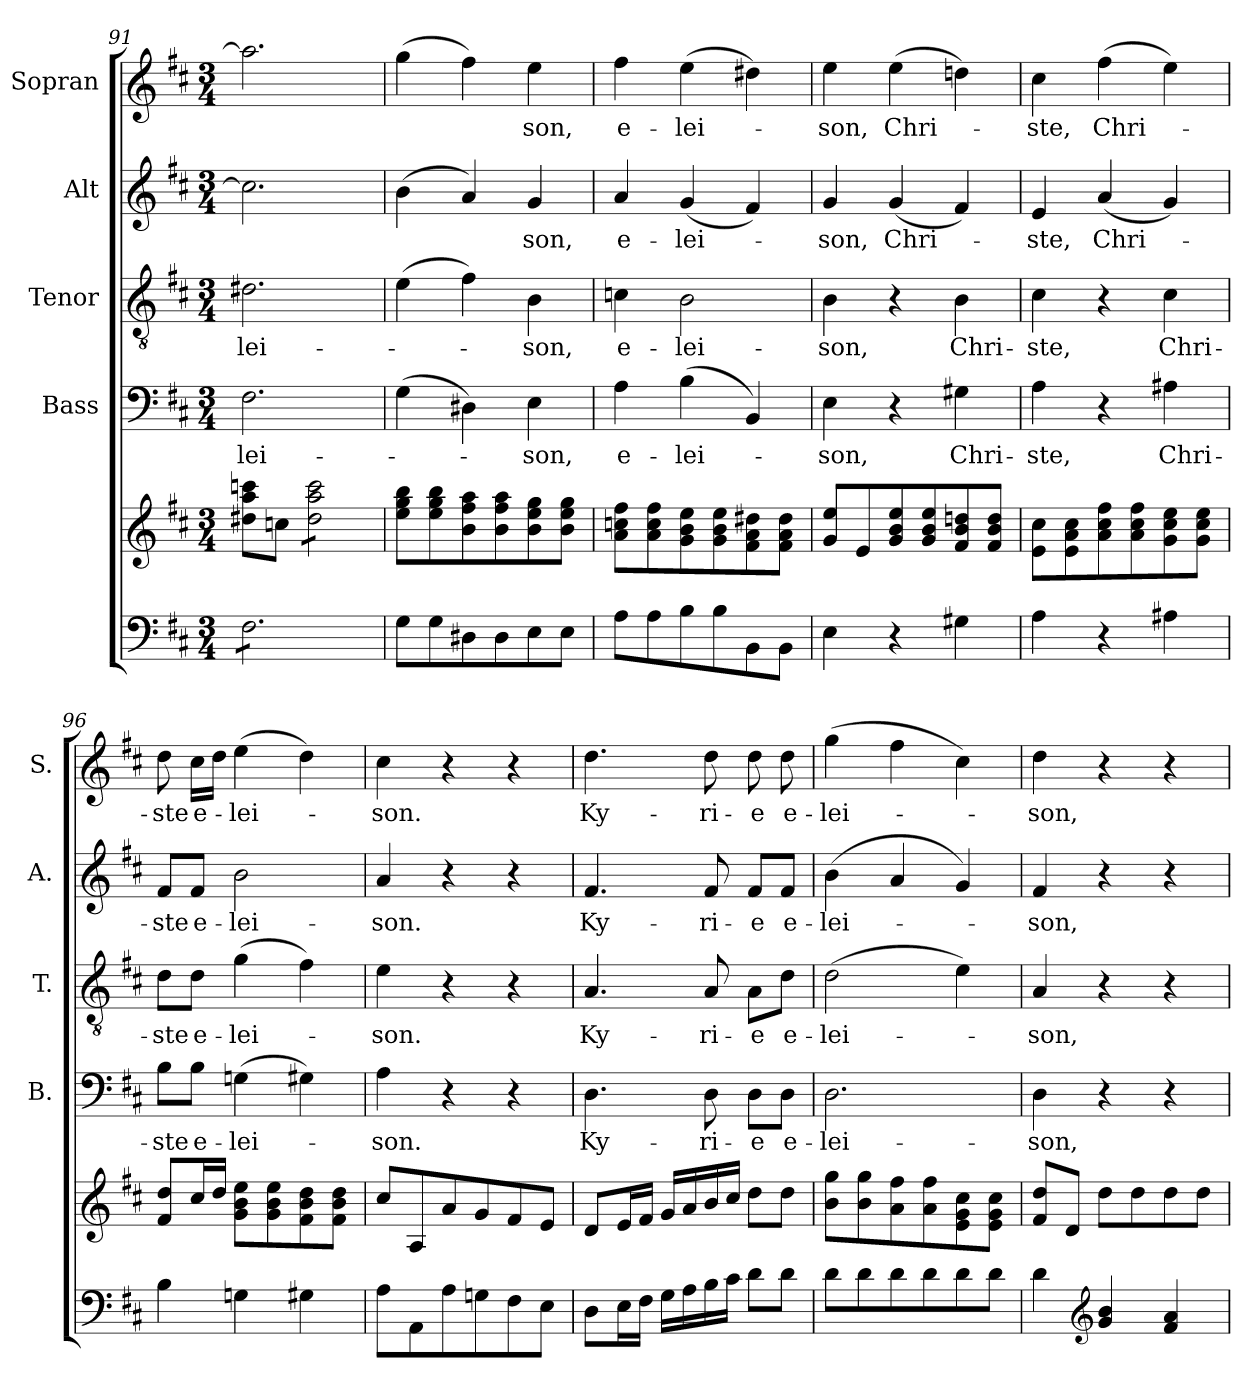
**kern	**kern	**kern	**text	**kern	**text	**kern	**text	**kern	**text
*part5	*part5	*part4	*part4	*part3	*part3	*part2	*part2	*part1	*part1
*staff6	*staff5	*staff4	*staff4	*staff3	*staff3	*staff2	*staff2	*staff1	*staff1
*	*	*I"Bass	*	*I"Tenor	*	*I"Alt	*	*I"Sopran	*
*	*	*I'B.	*	*I'T.	*	*I'A.	*	*I'S.	*
*clefF4	*clefG2	*clefF4	*	*clefGv2	*	*clefG2	*	*clefG2	*
*k[f#c#]	*k[f#c#]	*k[f#c#]	*	*k[f#c#]	*	*k[f#c#]	*	*k[f#c#]	*
*D:	*D:	*D:	*	*D:	*	*D:	*	*D:	*
*M3/4	*M3/4	*M3/4	*	*M3/4	*	*M3/4	*	*M3/4	*
=91	=91	=91	=91	=91	=91	=91	=91	=91	=91
!	!	!	!LO:LY:b	!	!LO:LY:b	!	!	!	!
*tremolo	*	*	*	*	*	*	*	*	*
8F#\L	8dd#X\ 8aa\ 8cccn\L	2.F#\	-lei-	2.d#X\	-lei-	2.cc\]	.	2.aa\]	.
8F#\	8ccn\J	.	.	.	.	.	.	.	.
*	*tremolo	*	*	*	*	*	*	*	*
8F#\	8dd#\ 8aa\ 8ccc\L	.	.	.	.	.	.	.	.
8F#\	8dd#\ 8aa\ 8ccc\	.	.	.	.	.	.	.	.
8F#\	8dd#\ 8aa\ 8ccc\	.	.	.	.	.	.	.	.
8F#\J	8dd#\ 8aa\ 8ccc\J	.	.	.	.	.	.	.	.
*	*Xtremolo	*	*	*	*	*	*	*	*
*Xtremolo	*	*	*	*	*	*	*	*	*
=92	=92	=92	=92	=92	=92	=92	=92	=92	=92
8G\L	8ee\ 8gg\ 8bb\L	(>4G\	.	(>4e\	.	(>4b\	.	(>4gg\	.
8G\	8ee\ 8gg\ 8bb\	.	.	.	.	.	.	.	.
8D#X\	8b\ 8ff#\ 8aa\	4D#X\)	.	4f#\)	.	4a/)	.	4ff#\)	.
8D#\	8b\ 8ff#\ 8aa\	.	.	.	.	.	.	.	.
!	!	!	!LO:LY:b	!	!LO:LY:b	!	!LO:LY:b	!	!LO:LY:b
8E\	8b\ 8ee\ 8gg\	4E\	-son,	4B\	-son,	4g/	-son,	4ee\	-son,
8E\J	8b\ 8ee\ 8gg\J	.	.	.	.	.	.	.	.
=93	=93	=93	=93	=93	=93	=93	=93	=93	=93
!	!	!	!LO:LY:b	!	!LO:LY:b	!	!LO:LY:b	!	!LO:LY:b
8A\L	8a\ 8ccn\ 8ff#\L	4A\	e-	4cn\	e-	4a/	e-	4ff#\	e-
8A\	8a\ 8cc\ 8ff#\	.	.	.	.	.	.	.	.
!	!	!	!LO:LY:b	!	!LO:LY:b	!	!LO:LY:b	!	!LO:LY:b
8B\	8g\ 8b\ 8ee\	(>4B\	-lei-	2B\	-lei-	(<4g/	-lei-	(>4ee\	-lei-
8B\	8g\ 8b\ 8ee\	.	.	.	.	.	.	.	.
8BB\	8f#\ 8a\ 8dd#X\	4BB/)	.	.	.	4f#/)	.	4dd#X\)	.
8BB\J	8f#\ 8a\ 8dd#\J	.	.	.	.	.	.	.	.
!!LO:LB:g=z
=94	=94	=94	=94	=94	=94	=94	=94	=94	=94
!	!	!	!LO:LY:b	!	!LO:LY:b	!	!LO:LY:b	!	!LO:LY:b
4E\	8g/ 8ee/L	4E\	-son,	4B\	-son,	4g/	-son,	4ee\	-son,
.	8e/	.	.	.	.	.	.	.	.
!	!	!	!	!	!	!	!LO:LY:b	!	!LO:LY:b
4r	8g/ 8b/ 8ee/	4r	.	4r	.	(<4g/	Chri-	(>4ee\	Chri-
.	8g/ 8b/ 8ee/	.	.	.	.	.	.	.	.
!	!	!	!LO:LY:b	!	!LO:LY:b	!	!	!	!
4G#X\	8f#/ 8b/ 8ddn/	4G#X\	Chri-	4B\	Chri-	4f#/)	.	4ddn\)	.
.	8f#/ 8b/ 8dd/J	.	.	.	.	.	.	.	.
=95	=95	=95	=95	=95	=95	=95	=95	=95	=95
!	!	!	!LO:LY:b	!	!LO:LY:b	!	!LO:LY:b	!	!LO:LY:b
4A\	8e\ 8cc#\L	4A\	-ste,	4c#\	-ste,	4e/	-ste,	4cc#\	-ste,
.	8e\ 8a\ 8cc#\	.	.	.	.	.	.	.	.
!	!	!	!	!	!	!	!LO:LY:b	!	!LO:LY:b
4r	8a\ 8cc#\ 8ff#\	4r	.	4r	.	(<4a/	Chri-	(>4ff#\	Chri-
.	8a\ 8cc#\ 8ff#\	.	.	.	.	.	.	.	.
!	!	!	!LO:LY:b	!	!LO:LY:b	!	!	!	!
4A#X\	8g\ 8cc#\ 8ee\	4A#X\	Chri-	4c#\	Chri-	4g/)	.	4ee\)	.
.	8g\ 8cc#\ 8ee\J	.	.	.	.	.	.	.	.
=96	=96	=96	=96	=96	=96	=96	=96	=96	=96
!	!	!	!LO:LY:b	!	!LO:LY:b	!	!LO:LY:b	!	!LO:LY:b
4B\	8f#/ 8dd/L	8B\L	-ste	8d\L	-ste	8f#/L	-ste	8dd\	-ste
!	!	!	!LO:LY:b	!	!LO:LY:b	!	!LO:LY:b	!	!LO:LY:b
.	16cc#/L	8B\J	e-	8d\J	e-	8f#/J	e-	16cc#\LL	e-
.	16dd/JJ	.	.	.	.	.	.	16dd\JJ	.
!	!	!	!LO:LY:b	!	!LO:LY:b	!	!LO:LY:b	!	!LO:LY:b
4Gn\	8g\ 8b\ 8ee\L	(>4Gn\	-lei-	(>4g\	-lei-	2b\	-lei-	(>4ee\	-lei-
.	8g\ 8b\ 8ee\	.	.	.	.	.	.	.	.
4G#X\	8f#\ 8b\ 8dd\	4G#X\)	.	4f#\)	.	.	.	4dd\)	.
.	8f#\ 8b\ 8dd\J	.	.	.	.	.	.	.	.
=97	=97	=97	=97	=97	=97	=97	=97	=97	=97
!	!	!	!LO:LY:b	!	!LO:LY:b	!	!LO:LY:b	!	!LO:LY:b
8A\L	8cc#/L	4A\	-son.	4e\	-son.	4a/	-son.	4cc#\	-son.
8AA\	8A/	.	.	.	.	.	.	.	.
8A\	8a/	4r	.	4r	.	4r	.	4r	.
8Gn\	8g/	.	.	.	.	.	.	.	.
8F#\	8f#/	4r	.	4r	.	4r	.	4r	.
8E\J	8e/J	.	.	.	.	.	.	.	.
=98	=98	=98	=98	=98	=98	=98	=98	=98	=98
!	!	!	!LO:LY:b	!	!LO:LY:b	!	!LO:LY:b	!	!LO:LY:b
8D\L	8d/L	4.D\	Ky-	4.A/	Ky-	4.f#/	Ky-	4.dd\	Ky-
16E\L	16e/L	.	.	.	.	.	.	.	.
16F#\JJ	16f#/JJ	.	.	.	.	.	.	.	.
16G\LL	16g/LL	.	.	.	.	.	.	.	.
16A\	16a/	.	.	.	.	.	.	.	.
!	!	!	!LO:LY:b	!	!LO:LY:b	!	!LO:LY:b	!	!LO:LY:b
16B\	16b/	8D\	-ri-	8A/	-ri-	8f#/	-ri-	8dd\	-ri-
16c#\JJ	16cc#/JJ	.	.	.	.	.	.	.	.
!	!	!	!LO:LY:b	!	!LO:LY:b	!	!LO:LY:b	!	!LO:LY:b
8d\L	8dd\L	8D\L	-e	8A\L	-e	8f#/L	-e	8dd\	-e
!	!	!	!LO:LY:b	!	!LO:LY:b	!	!LO:LY:b	!	!LO:LY:b
8d\J	8dd\J	8D\J	e-	8d\J	e-	8f#/J	e-	8dd\	e-
=99	=99	=99	=99	=99	=99	=99	=99	=99	=99
!	!	!	!LO:LY:b	!	!LO:LY:b	!	!LO:LY:b	!	!LO:LY:b
8d\L	8b\ 8gg\L	2.D\	-lei-	(>2d\	-lei-	(>4b\	-lei-	(>4gg\	-lei-
8d\	8b\ 8gg\	.	.	.	.	.	.	.	.
8d\	8a\ 8ff#\	.	.	.	.	4a/	.	4ff#\	.
8d\	8a\ 8ff#\	.	.	.	.	.	.	.	.
8d\	8e\ 8g\ 8cc#\	.	.	4e\)	.	4g/)	.	4cc#\)	.
8d\J	8e\ 8g\ 8cc#\J	.	.	.	.	.	.	.	.
!!LO:PB:g=z
=100	=100	=100	=100	=100	=100	=100	=100	=100	=100
!	!	!	!LO:LY:b	!	!LO:LY:b	!	!LO:LY:b	!	!LO:LY:b
4d\	8f#/ 8dd/L	4D\	-son,	4A/	-son,	4f#/	-son,	4dd\	-son,
.	8d/J	.	.	.	.	.	.	.	.
*clefG2	*	*	*	*	*	*	*	*	*
4g/ 4b/	8dd\L	4r	.	4r	.	4r	.	4r	.
.	8dd\	.	.	.	.	.	.	.	.
4f#/ 4a/	8dd\	4r	.	4r	.	4r	.	4r	.
.	8dd\J	.	.	.	.	.	.	.	.
=	=	=	=	=	=	=	=	=	=
*-	*-	*-	*-	*-	*-	*-	*-	*-	*-
